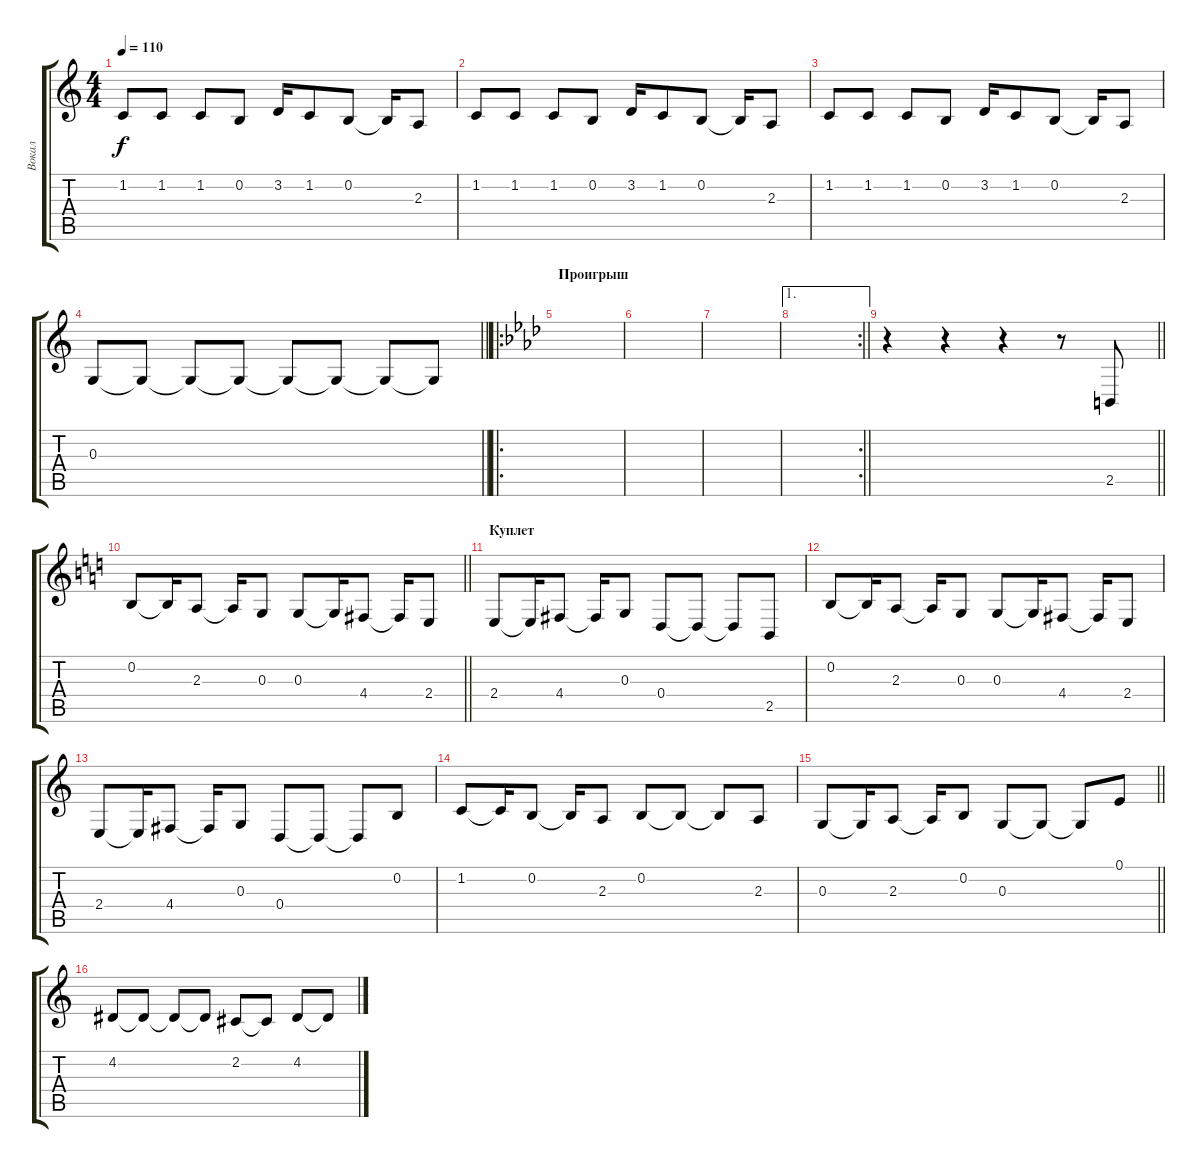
\track ("Вокал" "Вокал") {instrument lead6voice}
\staff {score tabs}
\tuning (E4 B3 G3 D3 A2 E2) {hide}
\ts (4 4)
\tempo 110
\clef g2
\ks c
1.2.8{dy f} 1.2.8 1.2.8 0.2.8 3.2.16 1.2.8 0.2.8 0.2{t}.16 2.3.8 |
1.2.8 1.2.8 1.2.8 0.2.8 3.2.16 1.2.8 0.2.8 0.2{t}.16 2.3.8 |
1.2.8 1.2.8 1.2.8 0.2.8 3.2.16 1.2.8 0.2.8 0.2{t}.16 2.3.8 |
\barLineRight lightlight
0.3.8 0.3{t}.8 0.3{t}.8 0.3{t}.8 0.3{t}.8 0.3{t}.8 0.3{t}.8 0.3{t}.8 |
\ro
\section ("" "Проигрыш")
\ks fminor
|
|
|
\ae 1
\rc 2
\barLineRight lightlight
|
\barLineRight lightlight
r.4 r.4 r.4 r.8 2.5.8 |
\barLineRight lightlight
\ks c
0.2.8 0.2{t}.16 2.3.8 2.3{t}.16 0.3.8 0.3.8 0.3{t}.16 4.4.8 4.4{t}.16 2.4.8 |
\section ("" "Куплет")
2.4.8 2.4{t}.16 4.4.8 4.4{t}.16 0.3.8 0.4.8 0.4{t}.8 0.4{t}.8 2.5.8 |
0.2.8 0.2{t}.16 2.3.8 2.3{t}.16 0.3.8 0.3.8 0.3{t}.16 4.4.8 4.4{t}.16 2.4.8 |
2.4.8 2.4{t}.16 4.4.8 4.4{t}.16 0.3.8 0.4.8 0.4{t}.8 0.4{t}.8 0.2.8 |
1.2.8 1.2{t}.16 0.2.8 0.2{t}.16 2.3.8 0.2.8 0.2{t}.8 0.2{t}.8 2.3.8 |
\barLineRight lightlight
0.3.8 0.3{t}.16 2.3.8 2.3{t}.16 0.2.8 0.3.8 0.3{t}.8 0.3{t}.8 0.1.8 |
4.2.8 4.2{t}.8 4.2{t}.8 4.2{t}.8 2.2.8 2.2{t}.8 4.2.8 4.2{t}.8
